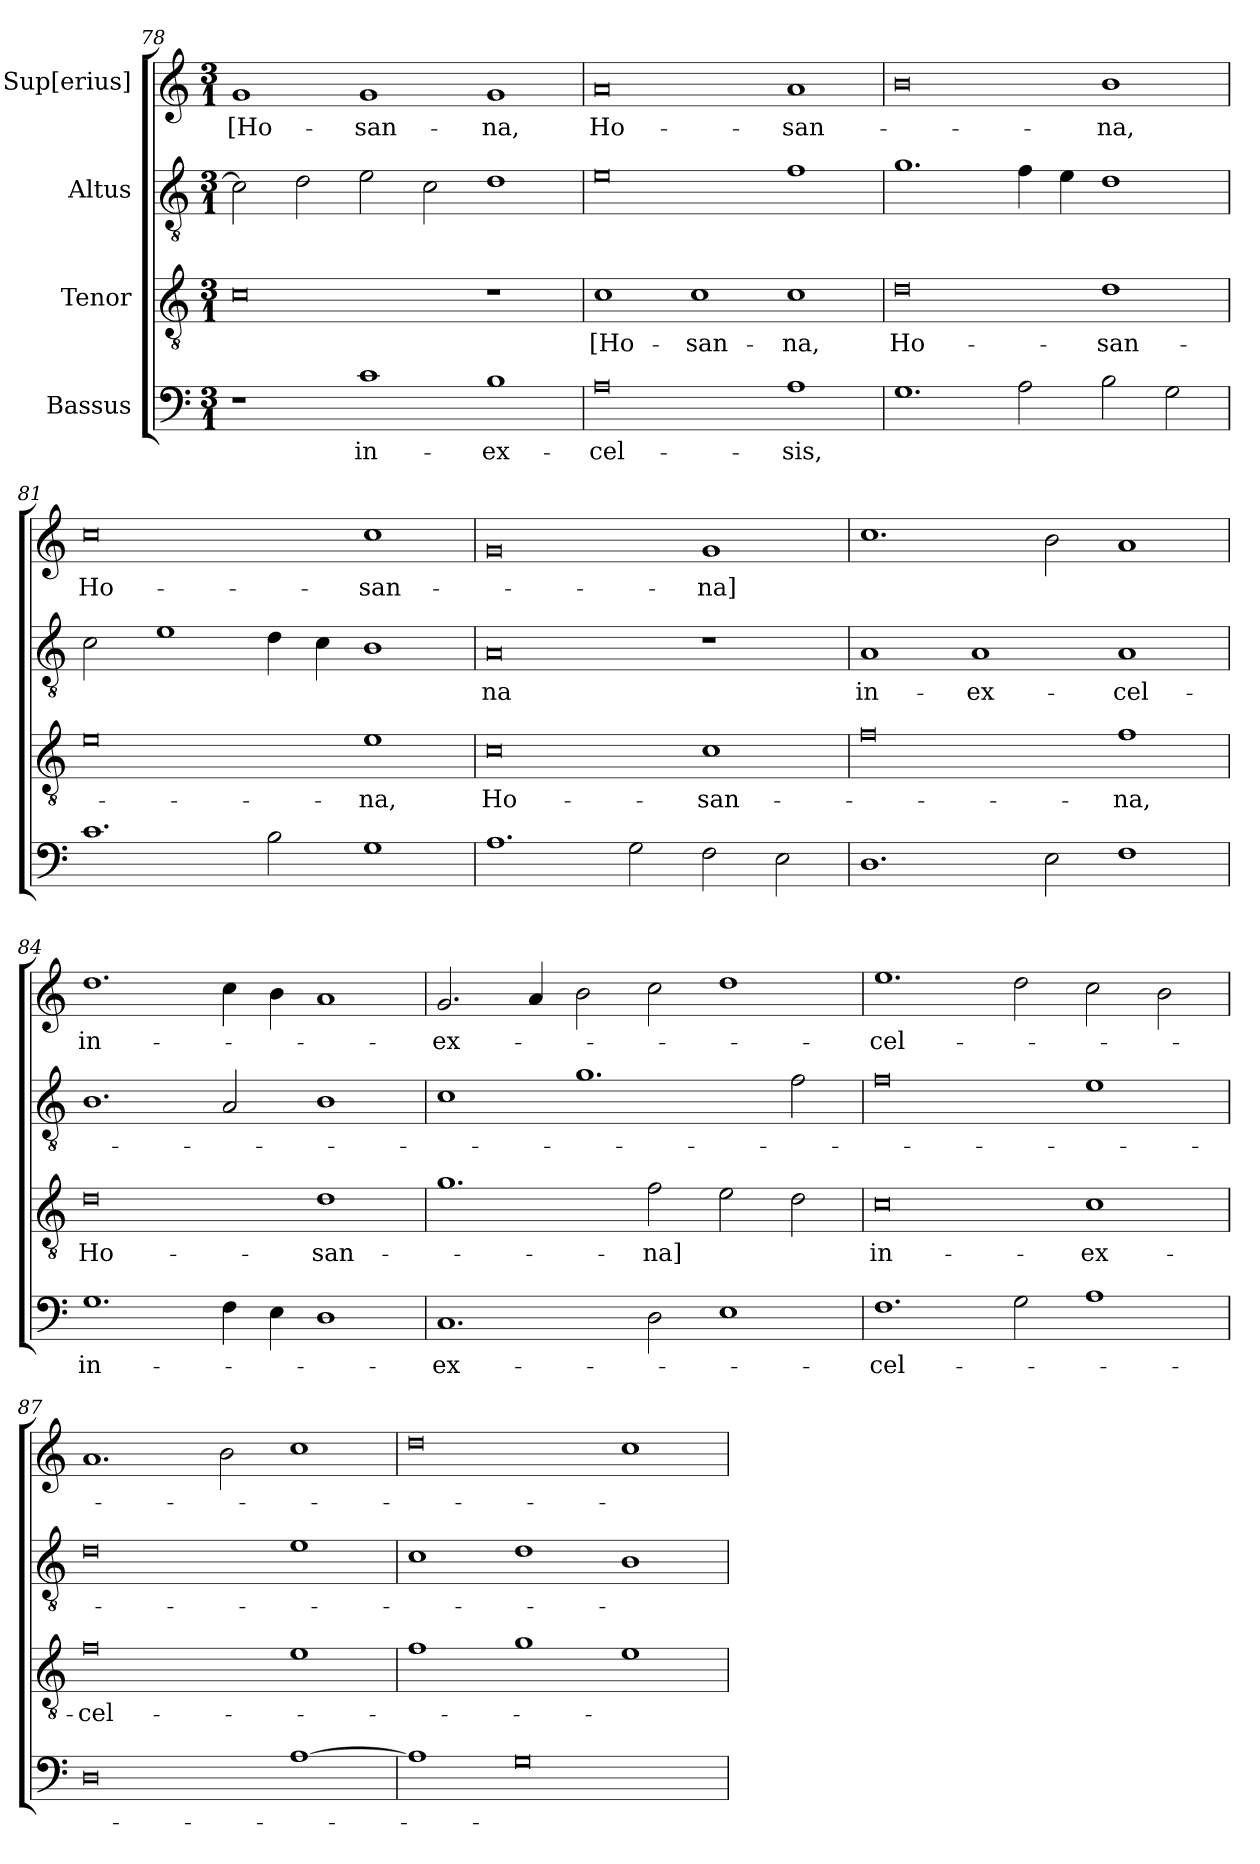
**kern	**text	**kern	**text	**kern	**text	**kern	**text
*part4	*part4	*part3	*part3	*part2	*part2	*part1	*part1
*staff4	*staff4	*staff3	*staff3	*staff2	*staff2	*staff1	*staff1
*I"Bassus	*	*I"Tenor	*	*I"Altus	*	*I"Sup[erius]	*
*clefF4	*	*clefGv2	*	*clefGv2	*	*clefG2	*
*k[]	*	*k[]	*	*k[]	*	*k[]	*
*M3/1	*	*M3/1	*	*M3/1	*	*M3/1	*
=78	=78	=78	=78	=78	=78	=78	=78
1r	.	0c\	.	2c\]	.	1g/	[Ho-
.	.	.	.	2d\	.	.	.
1c\	in-	.	.	2e\	.	1g/	-san-
.	.	.	.	2c\	.	.	.
1B\	ex-	1r	.	1d\	.	1g/	-na,
=79	=79	=79	=79	=79	=79	=79	=79
0A\	-cel-	1c\	[Ho-	0e\	.	0a/	Ho-
.	.	1c\	-san-	.	.	.	.
1A\	-sis,	1c\	-na,	1f\	.	1a/	-san-
=80	=80	=80	=80	=80	=80	=80	=80
1.G\	.	0d\	Ho-	1.g\	.	0b\	.
2A\	.	.	.	4f\	.	.	.
.	.	.	.	4e\	.	.	.
2B\	.	1d\	-san-	1d\	.	1b\	-na,
2G\	.	.	.	.	.	.	.
=81	=81	=81	=81	=81	=81	=81	=81
1.c\	.	0e\	.	2c\	.	0cc\	Ho-
.	.	.	.	1e\	.	.	.
2B\	.	.	.	4d\	.	.	.
.	.	.	.	4c\	.	.	.
1G\	.	1e\	-na,	1B\	.	1cc\	-san-
=82	=82	=82	=82	=82	=82	=82	=82
1.A\	.	0c\	Ho-	0A/	-na	0g/	.
2G\	.	.	.	.	.	.	.
2F\	.	1c\	-san-	1r	.	1g/	-na]
2E\	.	.	.	.	.	.	.
=83	=83	=83	=83	=83	=83	=83	=83
1.D\	.	0f\	.	1A/	in-	1.cc\	.
.	.	.	.	1A/	ex-	.	.
2E\	.	.	.	.	.	2b\	.
1F\	.	1f\	-na,	1A/	-cel-	1a/	.
=84	=84	=84	=84	=84	=84	=84	=84
1.G\	in-	0d\	Ho-	1.B\	.	1.dd\	in-
4F\	.	.	.	2A/	.	4cc\	.
4E\	.	.	.	.	.	4b\	.
1D\	.	1d\	-san-	1B\	.	1a/	.
=85	=85	=85	=85	=85	=85	=85	=85
1.C/	ex-	1.g\	.	1c\	.	2.g/	ex-
.	.	.	.	.	.	4a/	.
.	.	.	.	1.g\	.	2b\	.
2D\	.	2f\	-na]	.	.	2cc\	.
1E\	.	2e\	.	.	.	1dd\	.
.	.	2d\	.	2f\	.	.	.
=86	=86	=86	=86	=86	=86	=86	=86
1.F\	-cel-	0c\	in-	0f\	.	1.ee\	-cel-
2G\	.	.	.	.	.	2dd\	.
1A\	.	1c\	ex-	1e\	.	2cc\	.
.	.	.	.	.	.	2b\	.
=87	=87	=87	=87	=87	=87	=87	=87
0D\	.	0f\	-cel-	0d\	.	1.a/	.
.	.	.	.	.	.	2b\	.
[1A\	.	1e\	.	1e\	.	1cc\	.
=88	=88	=88	=88	=88	=88	=88	=88
1A\]	.	1f\	.	1c\	.	0dd\	.
0G\	.	1g\	.	1d\	.	.	.
.	.	1e\	.	1B\	.	1cc\	.
=	=	=	=	=	=	=	=
*-	*-	*-	*-	*-	*-	*-	*-
